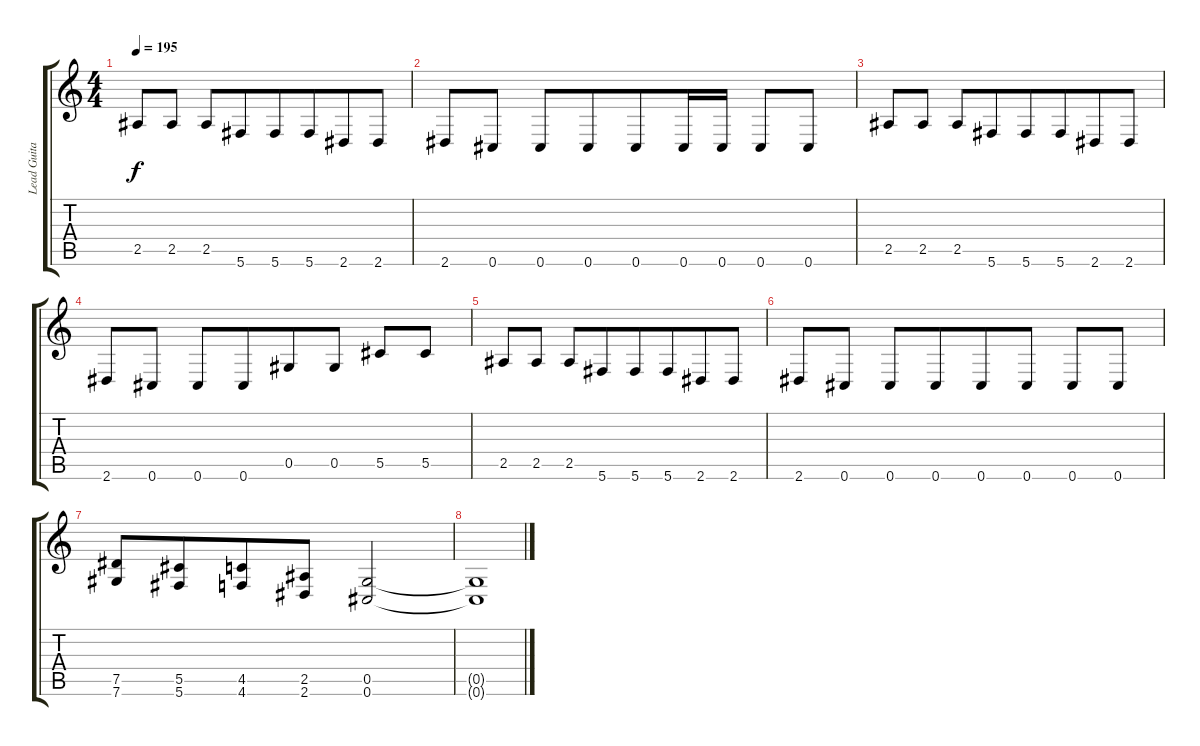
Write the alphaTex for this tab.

\track ("Lead Guitar" "Lead Guita") {instrument distortionguitar}
\staff {score tabs}
\tuning (Eb4 Bb3 Gb3 Db3 Ab2 Db2) {hide}
\ts (4 4)
\tempo 195
\clef g2
\ks c
2.5.8{dy f} 2.5.8 2.5.8{beam merge} 5.6.8{beam merge} 5.6.8 5.6.8{beam merge} 2.6.8 2.6.8 |
2.6.8 0.6.8 0.6.8 0.6.8{beam merge} 0.6.8 0.6.16 0.6.16 0.6.8 0.6.8 |
2.5.8 2.5.8 2.5.8{beam merge} 5.6.8{beam merge} 5.6.8 5.6.8{beam merge} 2.6.8 2.6.8 |
2.6.8 0.6.8 0.6.8 0.6.8{beam merge} 0.5.8 0.5.8 5.5.8 5.5.8 |
2.5.8 2.5.8 2.5.8{beam merge} 5.6.8{beam merge} 5.6.8 5.6.8{beam merge} 2.6.8 2.6.8 |
2.6.8 0.6.8 0.6.8 0.6.8{beam merge} 0.6.8 0.6.8 0.6.8 0.6.8 |
(7.5 7.6).8 (5.5 5.6).8{beam merge} (4.5 4.6).8 (2.5 2.6).8{beam merge} (0.5 0.6).2 |
(0.5{t} 0.6{t}).1
